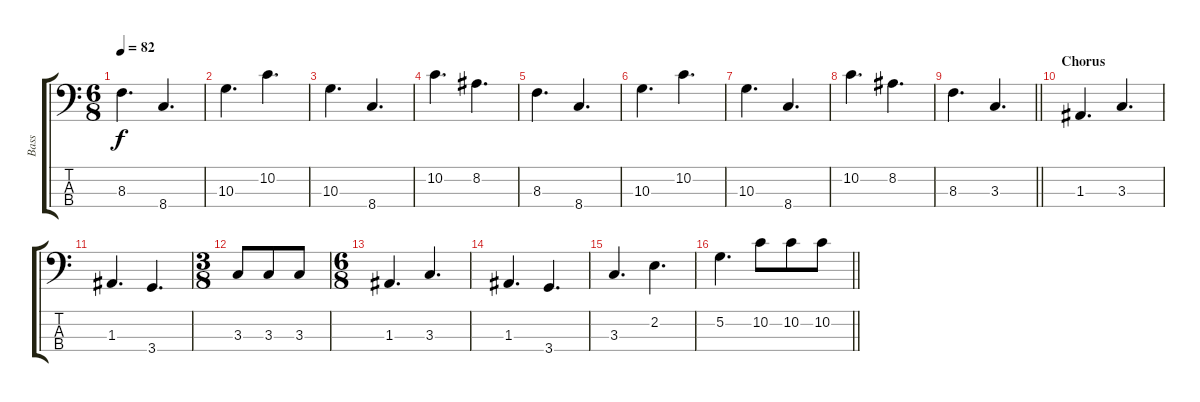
\track ("Bass" "Bass") {instrument electricbassfinger}
\staff {score tabs}
\tuning (G2 D2 A1 E1) {hide}
\ts (6 8)
\tempo 82
\clef f4
\ks c
8.3.4{d dy f} 8.4.4{d} |
10.3.4{d} 10.2.4{d} |
10.3.4{d} 8.4.4{d} |
10.2.4{d} 8.2.4{d} |
8.3.4{d} 8.4.4{d} |
10.3.4{d} 10.2.4{d} |
10.3.4{d} 8.4.4{d} |
10.2.4{d} 8.2.4{d} |
\barLineRight lightlight
8.3.4{d} 3.3.4{d} |
\section ("" "Chorus")
1.3.4{d} 3.3.4{d} |
1.3.4{d} 3.4.4{d} |
\ts (3 8)
3.3.8 3.3.8 3.3.8 |
\ts (6 8)
1.3.4{d} 3.3.4{d} |
1.3.4{d} 3.4.4{d} |
3.3.4{d} 2.2.4{d} |
\barLineRight lightlight
5.2.4{d} 10.2.8 10.2.8 10.2.8
